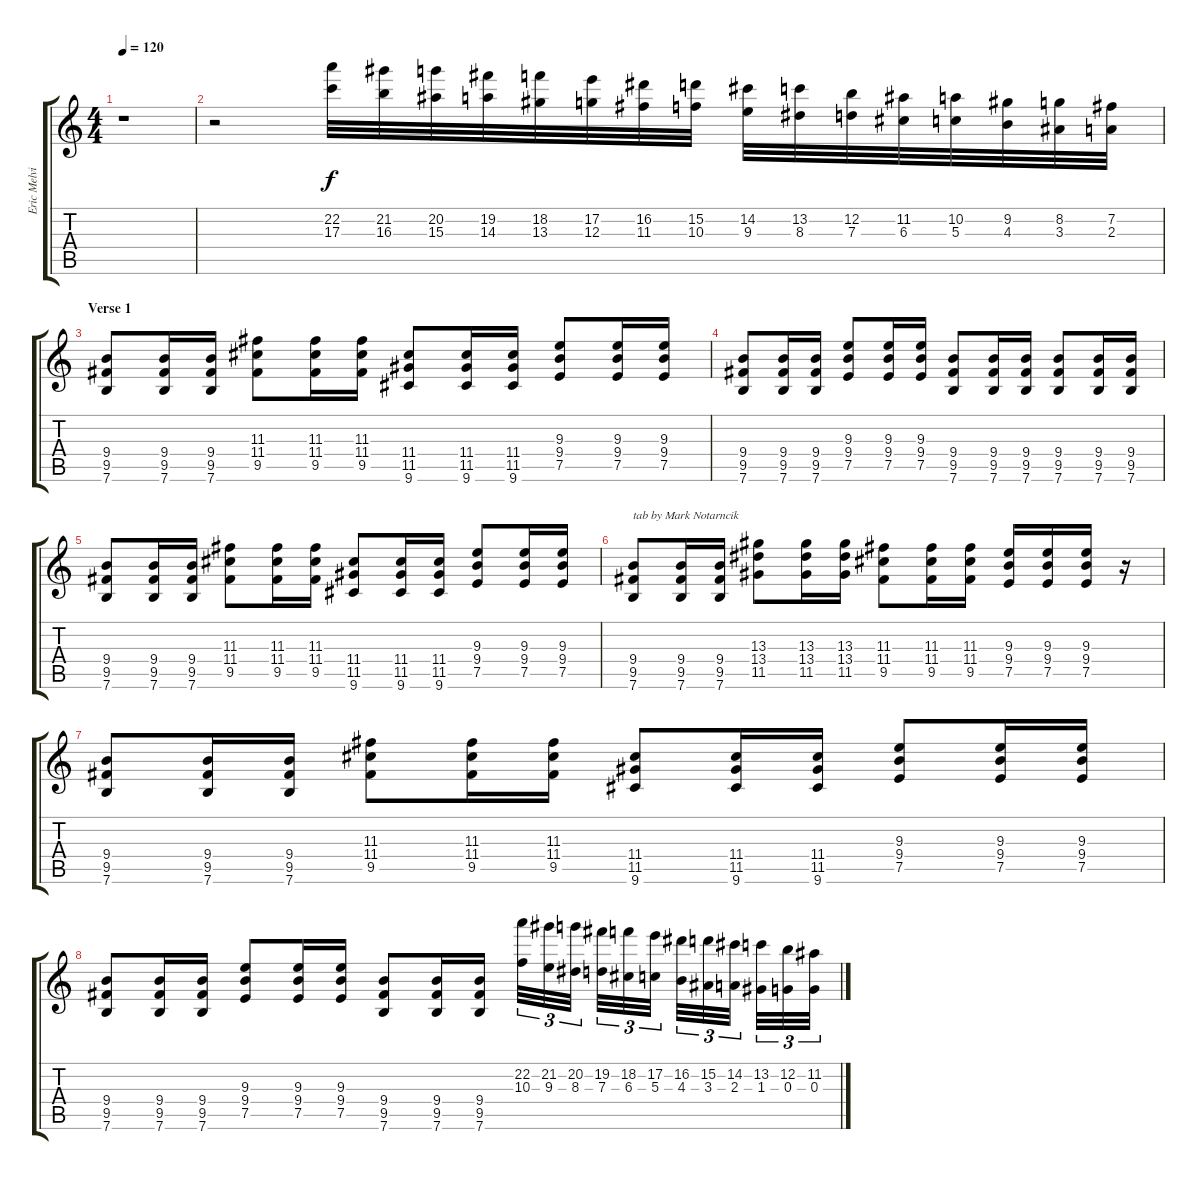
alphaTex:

\track ("Eric Melvin" "Eric Melvi") {instrument overdrivenguitar}
\staff {score tabs}
\tuning (E4 B3 G3 D3 A2 E2) {hide}
\ts (4 4)
\tempo 120
\clef g2
\ks c
r.1{dy f instrument overdrivenguitar} |
r.2 (22.2 17.3).32 (21.2 16.3).32 (20.2 15.3).32 (19.2 14.3).32 (18.2 13.3).32 (17.2 12.3).32 (16.2 11.3).32 (15.2 10.3).32 (14.2 9.3).32 (13.2 8.3).32 (12.2 7.3).32 (11.2 6.3).32 (10.2 5.3).32 (9.2 4.3).32 (8.2 3.3).32 (7.2 2.3).32 |
\section ("" "Verse 1")
(9.4 9.5 7.6).8 (9.4 9.5 7.6).16 (9.4 9.5 7.6).16 (11.3 11.4 9.5).8 (11.3 11.4 9.5).16 (11.3 11.4 9.5).16 (11.4 11.5 9.6).8 (11.4 11.5 9.6).16 (11.4 11.5 9.6).16 (9.3 9.4 7.5).8 (9.3 9.4 7.5).16 (9.3 9.4 7.5).16 |
(9.4 9.5 7.6).8 (9.4 9.5 7.6).16 (9.4 9.5 7.6).16 (9.3 9.4 7.5).8 (9.3 9.4 7.5).16 (9.3 9.4 7.5).16 (9.4 9.5 7.6).8 (9.4 9.5 7.6).16 (9.4 9.5 7.6).16 (9.4 9.5 7.6).8 (9.4 9.5 7.6).16 (9.4 9.5 7.6).16 |
(9.4 9.5 7.6).8 (9.4 9.5 7.6).16 (9.4 9.5 7.6).16 (11.3 11.4 9.5).8 (11.3 11.4 9.5).16 (11.3 11.4 9.5).16 (11.4 11.5 9.6).8 (11.4 11.5 9.6).16 (11.4 11.5 9.6).16 (9.3 9.4 7.5).8 (9.3 9.4 7.5).16 (9.3 9.4 7.5).16 |
(9.4 9.5 7.6).8{txt "tab by Mark Notarncik"} (9.4 9.5 7.6).16 (9.4 9.5 7.6).16 (13.3 13.4 11.5).8 (13.3 13.4 11.5).16 (13.3 13.4 11.5).16 (11.3 11.4 9.5).8 (11.3 11.4 9.5).16 (11.3 11.4 9.5).16 (9.3 9.4 7.5).16 (9.3 9.4 7.5).16 (9.3 9.4 7.5).16 r.16 |
(9.4 9.5 7.6).8 (9.4 9.5 7.6).16 (9.4 9.5 7.6).16 (11.3 11.4 9.5).8 (11.3 11.4 9.5).16 (11.3 11.4 9.5).16 (11.4 11.5 9.6).8 (11.4 11.5 9.6).16 (11.4 11.5 9.6).16 (9.3 9.4 7.5).8 (9.3 9.4 7.5).16 (9.3 9.4 7.5).16 |
(9.4 9.5 7.6).8 (9.4 9.5 7.6).16 (9.4 9.5 7.6).16 (9.3 9.4 7.5).8 (9.3 9.4 7.5).16 (9.3 9.4 7.5).16 (9.4 9.5 7.6).8 (9.4 9.5 7.6).16 (9.4 9.5 7.6).16 (22.2 10.3).32{tu (3 2)} (21.2 9.3).32{tu (3 2)} (20.2 8.3).32{tu (3 2)} (19.2 7.3).32{tu (3 2)} (18.2 6.3).32{tu (3 2)} (17.2 5.3).32{tu (3 2)} (16.2 4.3).32{tu (3 2)} (15.2 3.3).32{tu (3 2)} (14.2 2.3).32{tu (3 2)} (13.2 1.3).32{tu (3 2)} (12.2 0.3).32{tu (3 2)} (11.2 0.3).32{tu (3 2)}
